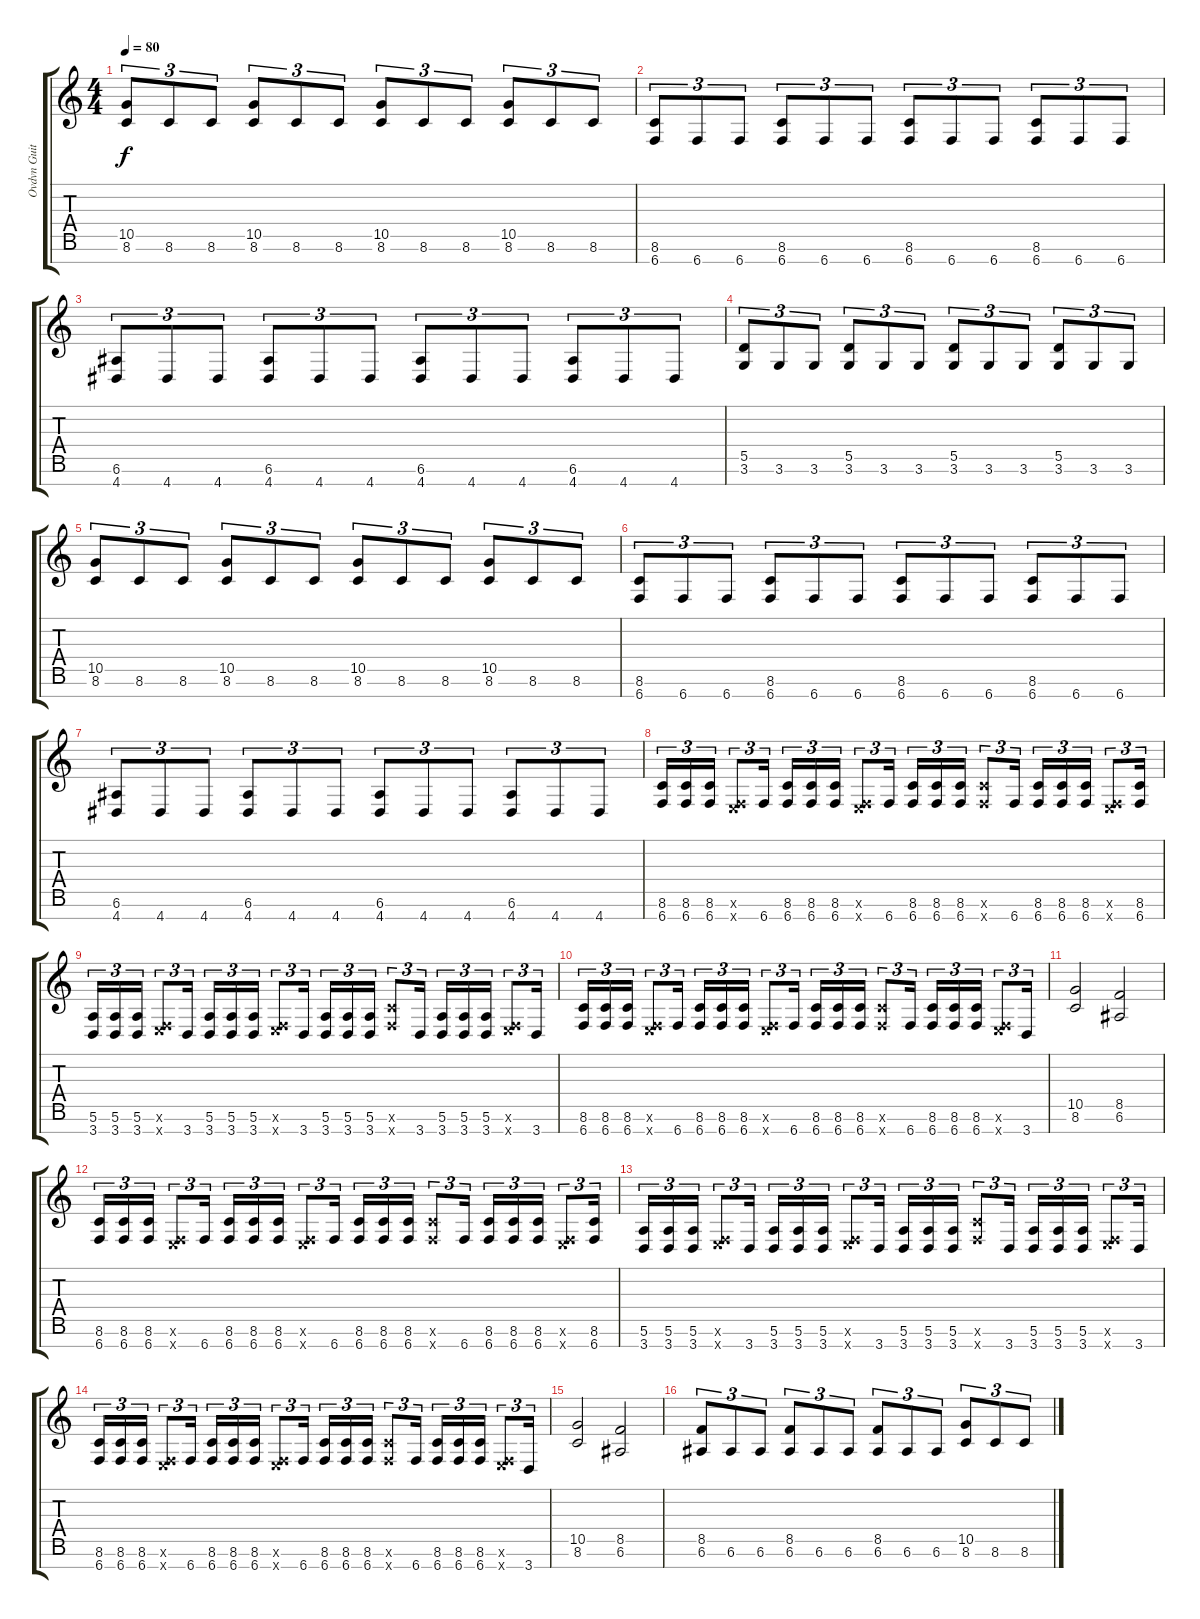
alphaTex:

\track ("Ovdvn Guitar" "Ovdvn Guit") {instrument overdrivenguitar}
\staff {score tabs}
\tuning (E4 B3 G3 D3 A2 E2 B1) {hide}
\ts (4 4)
\tempo 80
\clef g2
\ks c
(10.5 8.6).8{tu (3 2) dy f} 8.6.8{tu (3 2)} 8.6.8{tu (3 2)} (10.5 8.6).8{tu (3 2)} 8.6.8{tu (3 2)} 8.6.8{tu (3 2)} (10.5 8.6).8{tu (3 2)} 8.6.8{tu (3 2)} 8.6.8{tu (3 2)} (10.5 8.6).8{tu (3 2)} 8.6.8{tu (3 2)} 8.6.8{tu (3 2)} |
(8.6 6.7).8{tu (3 2)} 6.7.8{tu (3 2)} 6.7.8{tu (3 2)} (8.6 6.7).8{tu (3 2)} 6.7.8{tu (3 2)} 6.7.8{tu (3 2)} (8.6 6.7).8{tu (3 2)} 6.7.8{tu (3 2)} 6.7.8{tu (3 2)} (8.6 6.7).8{tu (3 2)} 6.7.8{tu (3 2)} 6.7.8{tu (3 2)} |
(6.6 4.7).8{tu (3 2)} 4.7.8{tu (3 2)} 4.7.8{tu (3 2)} (6.6 4.7).8{tu (3 2)} 4.7.8{tu (3 2)} 4.7.8{tu (3 2)} (6.6 4.7).8{tu (3 2)} 4.7.8{tu (3 2)} 4.7.8{tu (3 2)} (6.6 4.7).8{tu (3 2)} 4.7.8{tu (3 2)} 4.7.8{tu (3 2)} |
(5.5 3.6).8{tu (3 2)} 3.6.8{tu (3 2)} 3.6.8{tu (3 2)} (5.5 3.6).8{tu (3 2)} 3.6.8{tu (3 2)} 3.6.8{tu (3 2)} (5.5 3.6).8{tu (3 2)} 3.6.8{tu (3 2)} 3.6.8{tu (3 2)} (5.5 3.6).8{tu (3 2)} 3.6.8{tu (3 2)} 3.6.8{tu (3 2)} |
(10.5 8.6).8{tu (3 2)} 8.6.8{tu (3 2)} 8.6.8{tu (3 2)} (10.5 8.6).8{tu (3 2)} 8.6.8{tu (3 2)} 8.6.8{tu (3 2)} (10.5 8.6).8{tu (3 2)} 8.6.8{tu (3 2)} 8.6.8{tu (3 2)} (10.5 8.6).8{tu (3 2)} 8.6.8{tu (3 2)} 8.6.8{tu (3 2)} |
(8.6 6.7).8{tu (3 2)} 6.7.8{tu (3 2)} 6.7.8{tu (3 2)} (8.6 6.7).8{tu (3 2)} 6.7.8{tu (3 2)} 6.7.8{tu (3 2)} (8.6 6.7).8{tu (3 2)} 6.7.8{tu (3 2)} 6.7.8{tu (3 2)} (8.6 6.7).8{tu (3 2)} 6.7.8{tu (3 2)} 6.7.8{tu (3 2)} |
(6.6 4.7).8{tu (3 2)} 4.7.8{tu (3 2)} 4.7.8{tu (3 2)} (6.6 4.7).8{tu (3 2)} 4.7.8{tu (3 2)} 4.7.8{tu (3 2)} (6.6 4.7).8{tu (3 2)} 4.7.8{tu (3 2)} 4.7.8{tu (3 2)} (6.6 4.7).8{tu (3 2)} 4.7.8{tu (3 2)} 4.7.8{tu (3 2)} |
(8.6 6.7).16{tu (3 2)} (8.6 6.7).16{tu (3 2)} (8.6 6.7).16{tu (3 2)} (0.6{x} 6.7{x}).8{tu (3 2)} 6.7.16{tu (3 2)} (8.6 6.7).16{tu (3 2)} (8.6 6.7).16{tu (3 2)} (8.6 6.7).16{tu (3 2)} (0.6{x} 6.7{x}).8{tu (3 2)} 6.7.16{tu (3 2)} (8.6 6.7).16{tu (3 2)} (8.6 6.7).16{tu (3 2)} (8.6 6.7).16{tu (3 2)} (8.6{x} 6.7{x}).8{tu (3 2)} 6.7.16{tu (3 2)} (8.6 6.7).16{tu (3 2)} (8.6 6.7).16{tu (3 2)} (8.6 6.7).16{tu (3 2)} (0.6{x} 6.7{x}).8{tu (3 2)} (8.6 6.7).16{tu (3 2)} |
(5.6 3.7).16{tu (3 2)} (5.6 3.7).16{tu (3 2)} (5.6 3.7).16{tu (3 2)} (0.6{x} 6.7{x}).8{tu (3 2)} 3.7.16{tu (3 2)} (5.6 3.7).16{tu (3 2)} (5.6 3.7).16{tu (3 2)} (5.6 3.7).16{tu (3 2)} (0.6{x} 6.7{x}).8{tu (3 2)} 3.7.16{tu (3 2)} (5.6 3.7).16{tu (3 2)} (5.6 3.7).16{tu (3 2)} (5.6 3.7).16{tu (3 2)} (8.6{x} 6.7{x}).8{tu (3 2)} 3.7.16{tu (3 2)} (5.6 3.7).16{tu (3 2)} (5.6 3.7).16{tu (3 2)} (5.6 3.7).16{tu (3 2)} (0.6{x} 6.7{x}).8{tu (3 2)} 3.7.16{tu (3 2)} |
(8.6 6.7).16{tu (3 2)} (8.6 6.7).16{tu (3 2)} (8.6 6.7).16{tu (3 2)} (0.6{x} 6.7{x}).8{tu (3 2)} 6.7.16{tu (3 2)} (8.6 6.7).16{tu (3 2)} (8.6 6.7).16{tu (3 2)} (8.6 6.7).16{tu (3 2)} (0.6{x} 6.7{x}).8{tu (3 2)} 6.7.16{tu (3 2)} (8.6 6.7).16{tu (3 2)} (8.6 6.7).16{tu (3 2)} (8.6 6.7).16{tu (3 2)} (8.6{x} 6.7{x}).8{tu (3 2)} 6.7.16{tu (3 2)} (8.6 6.7).16{tu (3 2)} (8.6 6.7).16{tu (3 2)} (8.6 6.7).16{tu (3 2)} (0.6{x} 6.7{x}).8{tu (3 2)} 3.7.16{tu (3 2)} |
(10.5 8.6).2 (8.5 6.6).2 |
(8.6 6.7).16{tu (3 2)} (8.6 6.7).16{tu (3 2)} (8.6 6.7).16{tu (3 2)} (0.6{x} 6.7{x}).8{tu (3 2)} 6.7.16{tu (3 2)} (8.6 6.7).16{tu (3 2)} (8.6 6.7).16{tu (3 2)} (8.6 6.7).16{tu (3 2)} (0.6{x} 6.7{x}).8{tu (3 2)} 6.7.16{tu (3 2)} (8.6 6.7).16{tu (3 2)} (8.6 6.7).16{tu (3 2)} (8.6 6.7).16{tu (3 2)} (8.6{x} 6.7{x}).8{tu (3 2)} 6.7.16{tu (3 2)} (8.6 6.7).16{tu (3 2)} (8.6 6.7).16{tu (3 2)} (8.6 6.7).16{tu (3 2)} (0.6{x} 6.7{x}).8{tu (3 2)} (8.6 6.7).16{tu (3 2)} |
(5.6 3.7).16{tu (3 2)} (5.6 3.7).16{tu (3 2)} (5.6 3.7).16{tu (3 2)} (0.6{x} 6.7{x}).8{tu (3 2)} 3.7.16{tu (3 2)} (5.6 3.7).16{tu (3 2)} (5.6 3.7).16{tu (3 2)} (5.6 3.7).16{tu (3 2)} (0.6{x} 6.7{x}).8{tu (3 2)} 3.7.16{tu (3 2)} (5.6 3.7).16{tu (3 2)} (5.6 3.7).16{tu (3 2)} (5.6 3.7).16{tu (3 2)} (8.6{x} 6.7{x}).8{tu (3 2)} 3.7.16{tu (3 2)} (5.6 3.7).16{tu (3 2)} (5.6 3.7).16{tu (3 2)} (5.6 3.7).16{tu (3 2)} (0.6{x} 6.7{x}).8{tu (3 2)} 3.7.16{tu (3 2)} |
(8.6 6.7).16{tu (3 2)} (8.6 6.7).16{tu (3 2)} (8.6 6.7).16{tu (3 2)} (0.6{x} 6.7{x}).8{tu (3 2)} 6.7.16{tu (3 2)} (8.6 6.7).16{tu (3 2)} (8.6 6.7).16{tu (3 2)} (8.6 6.7).16{tu (3 2)} (0.6{x} 6.7{x}).8{tu (3 2)} 6.7.16{tu (3 2)} (8.6 6.7).16{tu (3 2)} (8.6 6.7).16{tu (3 2)} (8.6 6.7).16{tu (3 2)} (8.6{x} 6.7{x}).8{tu (3 2)} 6.7.16{tu (3 2)} (8.6 6.7).16{tu (3 2)} (8.6 6.7).16{tu (3 2)} (8.6 6.7).16{tu (3 2)} (0.6{x} 6.7{x}).8{tu (3 2)} 3.7.16{tu (3 2)} |
(10.5 8.6).2 (8.5 6.6).2 |
(8.5 6.6).8{tu (3 2)} 6.6.8{tu (3 2)} 6.6.8{tu (3 2)} (8.5 6.6).8{tu (3 2)} 6.6.8{tu (3 2)} 6.6.8{tu (3 2)} (8.5 6.6).8{tu (3 2)} 6.6.8{tu (3 2)} 6.6.8{tu (3 2)} (10.5 8.6).8{tu (3 2)} 8.6.8{tu (3 2)} 8.6.8{tu (3 2)}
